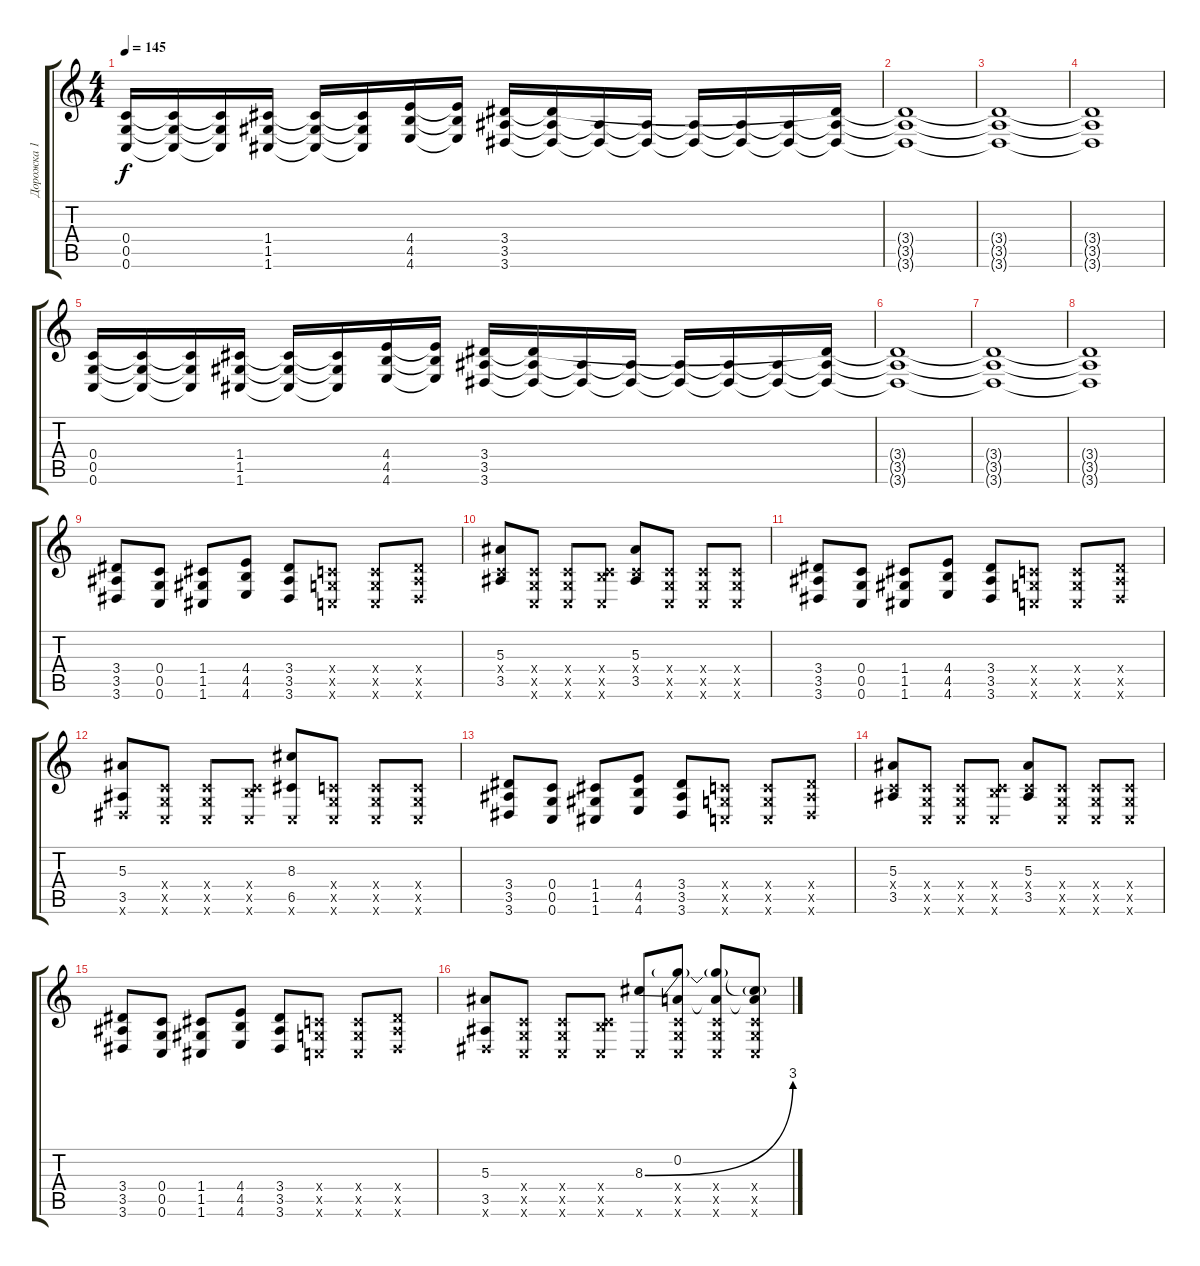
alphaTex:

\track ("Дорожка 1" "Дорожка 1") {instrument distortionguitar}
\staff {score tabs}
\tuning (D4 A3 F3 C3 G2 C2) {hide}
\ts (4 4)
\tempo 145
\clef g2
\ks c
(0.4 0.5 0.6).16{dy f} (0.4{t} 0.5{t} 0.6{t}).16 (0.4{t} 0.5{t} 0.6{t}).16 (1.4 1.5 1.6).16 (1.4{t} 1.5{t} 1.6{t}).16 (1.4{t} 1.5{t} 1.6{t}).16 (4.4 4.5 4.6).16 (4.4{t} 4.5{t} 4.6{t}).16 (3.4 3.5 3.6).16 (3.4{t} 3.5{t} 3.6{t}).16 (3.5{t} 3.6{t}).16 (3.5{t} 3.6{t}).16 (3.5{t} 3.6{t}).16 (3.5{t} 3.6{t}).16 (3.5{t} 3.6{t}).16 (3.4{t} 3.5{t} 3.6{t}).16 |
(3.4{t} 3.5{t} 3.6{t}).1 |
(3.4{t} 3.5{t} 3.6{t}).1 |
(3.4{t} 3.5{t} 3.6{t}).1 |
(0.4 0.5 0.6).16 (0.4{t} 0.5{t} 0.6{t}).16 (0.4{t} 0.5{t} 0.6{t}).16 (1.4 1.5 1.6).16 (1.4{t} 1.5{t} 1.6{t}).16 (1.4{t} 1.5{t} 1.6{t}).16 (4.4 4.5 4.6).16 (4.4{t} 4.5{t} 4.6{t}).16 (3.4 3.5 3.6).16 (3.4{t} 3.5{t} 3.6{t}).16 (3.5{t} 3.6{t}).16 (3.5{t} 3.6{t}).16 (3.5{t} 3.6{t}).16 (3.5{t} 3.6{t}).16 (3.5{t} 3.6{t}).16 (3.4{t} 3.5{t} 3.6{t}).16 |
(3.4{t} 3.5{t} 3.6{t}).1 |
(3.4{t} 3.5{t} 3.6{t}).1 |
(3.4{t} 3.5{t} 3.6{t}).1 |
(3.4 3.5 3.6).8 (0.4 0.5 0.6).8 (1.4 1.5 1.6).8 (4.4 4.5 4.6).8 (3.4 3.5 3.6).8 (0.4{x} 0.5{x} 0.6{x}).8 (0.4{x} 0.5{x} 0.6{x}).8 (3.4{x} 3.5{x} 3.6{x}).8 |
(5.3 0.4{x} 3.5).8 (0.4{x} 0.5{x} 0.6{x}).8 (0.4{x} 0.5{x} 0.6{x}).8 (0.4{x} 4.5{x} 0.6{x}).8 (5.3 0.4{x} 3.5).8 (0.4{x} 0.5{x} 0.6{x}).8 (0.4{x} 0.5{x} 0.6{x}).8 (0.4{x} 0.5{x} 0.6{x}).8 |
(3.4 3.5 3.6).8 (0.4 0.5 0.6).8 (1.4 1.5 1.6).8 (4.4 4.5 4.6).8 (3.4 3.5 3.6).8 (0.4{x} 0.5{x} 0.6{x}).8 (0.4{x} 0.5{x} 0.6{x}).8 (3.4{x} 3.5{x} 3.6{x}).8 |
(5.3 3.5 3.6{x}).8 (0.4{x} 0.5{x} 0.6{x}).8 (0.4{x} 0.5{x} 0.6{x}).8 (0.4{x} 4.5{x} 0.6{x}).8 (8.3 6.5 0.6{x}).8 (0.4{x} 0.5{x} 0.6{x}).8 (0.4{x} 0.5{x} 0.6{x}).8 (0.4{x} 0.5{x} 0.6{x}).8 |
(3.4 3.5 3.6).8 (0.4 0.5 0.6).8 (1.4 1.5 1.6).8 (4.4 4.5 4.6).8 (3.4 3.5 3.6).8 (0.4{x} 0.5{x} 0.6{x}).8 (0.4{x} 0.5{x} 0.6{x}).8 (3.4{x} 3.5{x} 3.6{x}).8 |
(5.3 0.4{x} 3.5).8 (0.4{x} 0.5{x} 0.6{x}).8 (0.4{x} 0.5{x} 0.6{x}).8 (0.4{x} 4.5{x} 0.6{x}).8 (5.3 0.4{x} 3.5).8 (0.4{x} 0.5{x} 0.6{x}).8 (0.4{x} 0.5{x} 0.6{x}).8 (0.4{x} 0.5{x} 0.6{x}).8 |
(3.4 3.5 3.6).8 (0.4 0.5 0.6).8 (1.4 1.5 1.6).8 (4.4 4.5 4.6).8 (3.4 3.5 3.6).8 (0.4{x} 0.5{x} 0.6{x}).8 (0.4{x} 0.5{x} 0.6{x}).8 (3.4{x} 3.5{x} 3.6{x}).8 |
(5.3 3.5 3.6{x}).8 (0.4{x} 0.5{x} 0.6{x}).8 (0.4{x} 0.5{x} 0.6{x}).8 (0.4{x} 4.5{x} 0.6{x}).8 (8.3{be (bend 0 0 60 12)} 0.6{x}).8 (0.2 8.3{t} 0.4{x} 0.5{x} 0.6{x}).8 (0.2{t} 8.3{t} 0.4{x} 0.5{x} 0.6{x}).8 (0.2{t} 8.3{t} 0.4{x} 0.5{x} 0.6{x}).8
